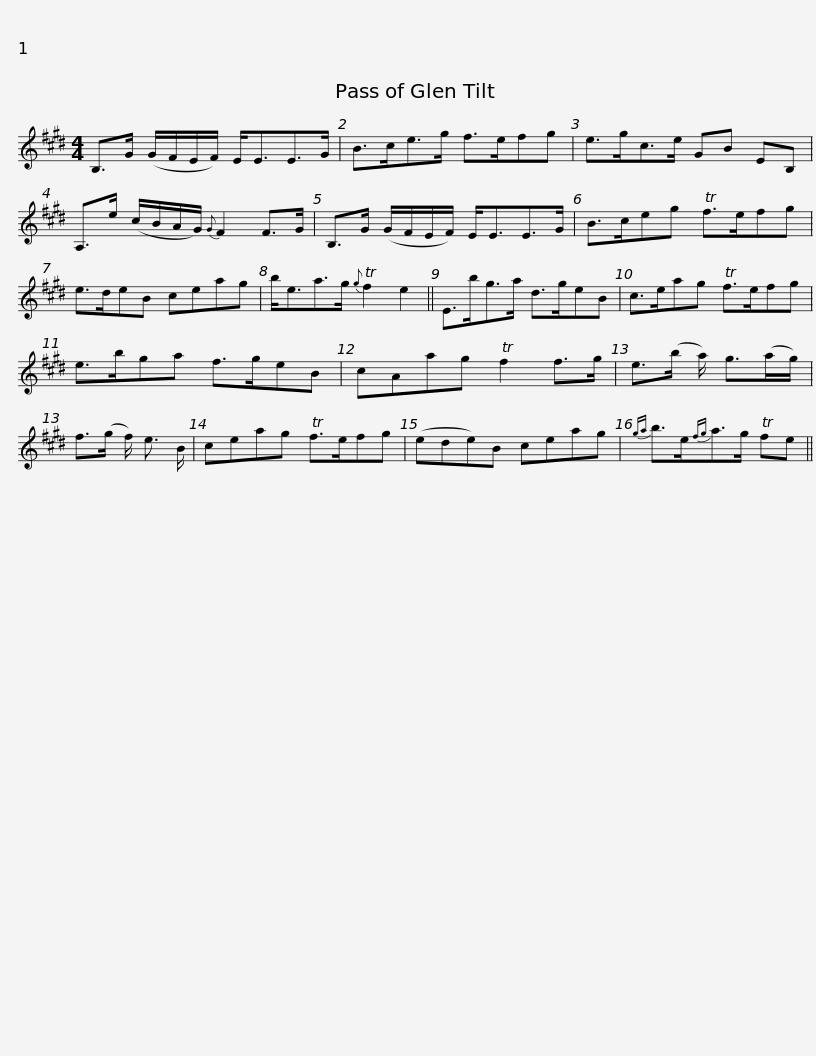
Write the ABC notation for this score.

X:1
L:1/8
M:4/4
I:linebreak $
K:E
V:1 treble
V:1
 B,>G (G/F/E/F/) E<EE>G | B>ce>g f>efg | e>gc>e GB EB, | A,>e (c/B/A/G/){G} F2 F>G |$ B,>G (G/F/E/F/) E<EE>G | %5
 B>ceg Tf>efg | e>deB ceag | b<ea>g{g} Tf2 e2 ||$ E>bg>a d>geB | c>eag Tf>efg | %10
 e>bga f>geB | cAag Tf2 f>g | e>(b a/) g>(ag/) |$ f>(g f/) e3/2 B/ | ceag Tf>efg | %15
 (ede)B ceag |{ga} b>e{fg}a>g Tfe || %17
